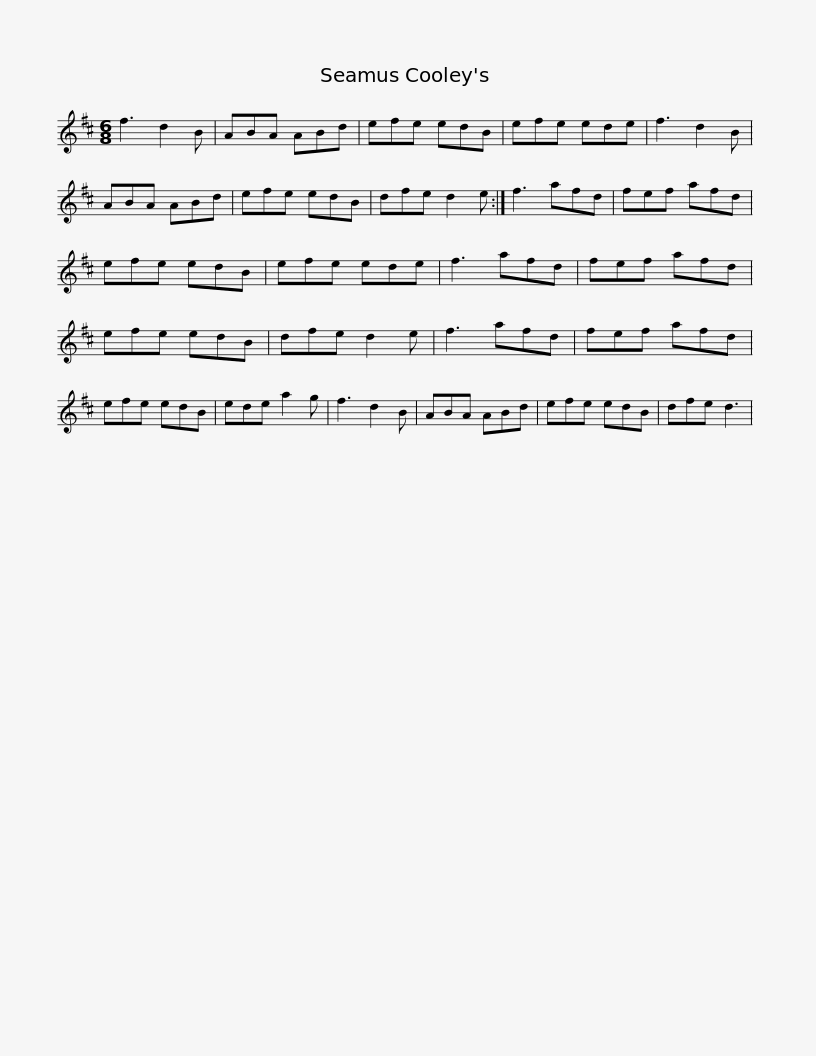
X:1
L:1/8
M:6/8
I:linebreak $
K:D
V:1 treble
V:1
 f3 d2 B | ABA ABd | efe edB | efe ede | f3 d2 B | %5
 ABA ABd | efe edB | dfe d2 e :|$ f3 afd | fef afd | %10
 efe edB | efe ede | f3 afd | fef afd | efe edB | %15
 dfe d2 e |$ f3 afd | fef afd | efe edB | ede a2 g | %20
 f3 d2 B | ABA ABd | efe edB | dfe d3 | %24
